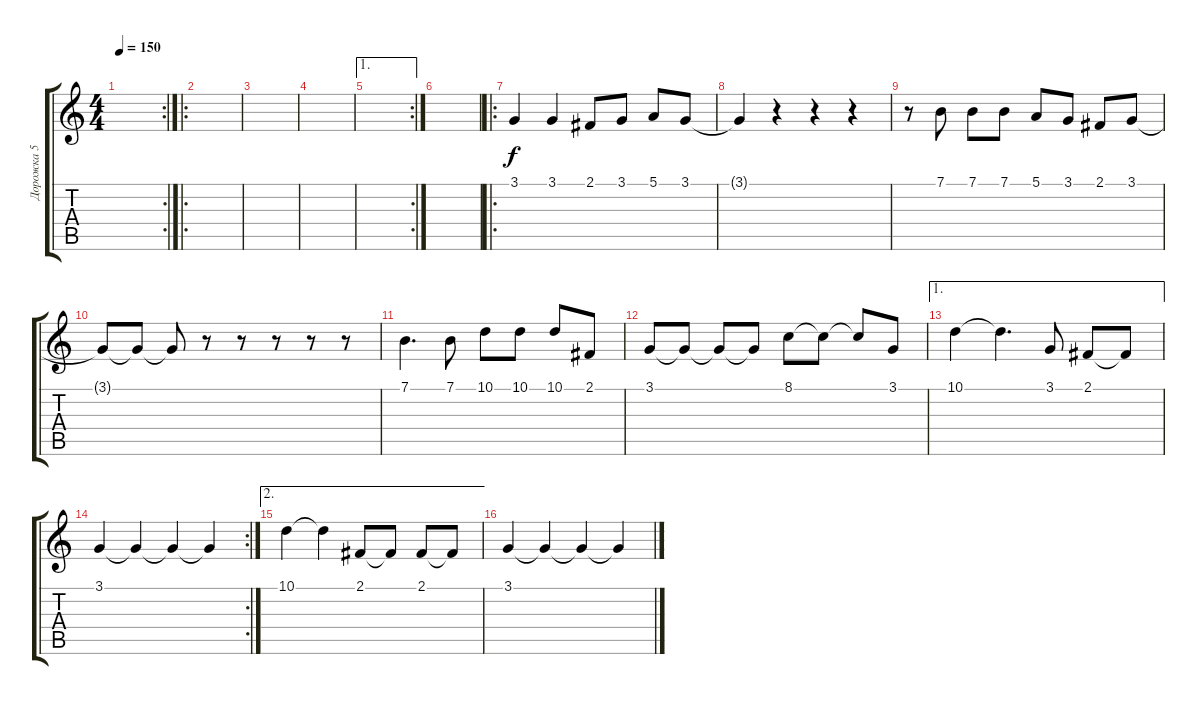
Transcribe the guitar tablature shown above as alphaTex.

\track ("Дорожка 5" "Дорожка 5") {instrument tuba}
\staff {score tabs}
\tuning (E4 B3 G3 D3 A2 E2) {hide}
\rc 2
\ts (4 4)
\tempo 150
\clef g2
\ks c
|
\ro
|
|
|
\ae 1
\rc 2
|
|
\ro
3.1.4 3.1.4 2.1.8 3.1.8 5.1.8 3.1.8 |
3.1{t}.4 r.4 r.4 r.4 |
r.8 7.1.8 7.1.8 7.1.8 5.1.8 3.1.8 2.1.8 3.1.8 |
3.1{t}.8 3.1{t}.8 3.1{t}.8 r.8 r.8 r.8 r.8 r.8 |
7.1.4{d} 7.1.8 10.1.8 10.1.8 10.1.8 2.1.8 |
3.1.8 3.1{t}.8 3.1{t}.8 3.1{t}.8 8.1.8 8.1{t}.8 8.1{t}.8 3.1.8 |
\ae 1
10.1.4 10.1{t}.4{d} 3.1.8 2.1.8 2.1{t}.8 |
\rc 2
3.1.4 3.1{t}.4 3.1{t}.4 3.1{t}.4 |
\ae 2
10.1.4 10.1{t}.4 2.1.8 2.1{t}.8 2.1.8 2.1{t}.8 |
3.1.4{volume 0} 3.1{t}.4 3.1{t}.4 3.1{t}.4
